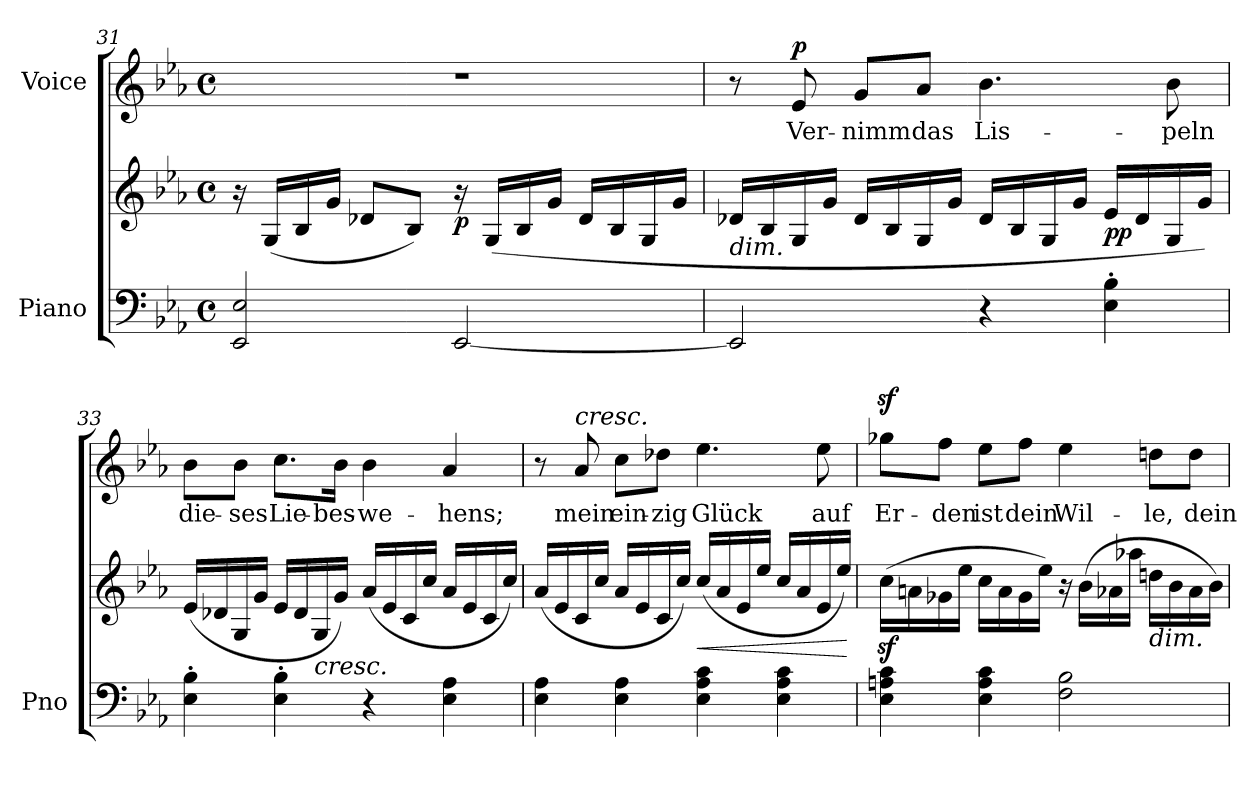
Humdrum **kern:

**kern	**kern	**dynam	**kern	**text	**dynam
*part2	*part2	*part2	*part1	*part1	*part1
*staff3	*staff2	*staff2/3	*staff1	*staff1	*staff1
*I"Piano	*	*	*I"Voice	*	*
*I'Pno	*	*	*	*	*
*clefF4	*clefG2	*	*clefG2	*	*
*k[b-e-a-]	*k[b-e-a-]	*	*k[b-e-a-]	*	*
*M4/4	*M4/4	*	*M4/4	*	*
*met(c)	*met(c)	*	*met(c)	*	*
=31	=31	=31	=31	=31	=31
2EE-/ 2E-/	16r	.	1r	.	.
.	(16G/LL	.	.	.	.
.	16B-/	.	.	.	.
.	16g/JJ	.	.	.	.
.	8d-X/L	.	.	.	.
.	8B-/J)	.	.	.	.
!	!	!LO:DY:b	!	!	!
[2EE-/	16r	p	.	.	.
.	(<16G/LL	.	.	.	.
.	16B-/	.	.	.	.
.	16g/JJ	.	.	.	.
.	16d-/LL	.	.	.	.
.	16B-/	.	.	.	.
.	16G/	.	.	.	.
.	16g/JJ	.	.	.	.
=32	=32	=32	=32	=32	=32
!	!LO:TX:b:i:t=dim.	!	!	!	!
2EE-/]	16d-X/LL	.	8r	.	.
.	16B-/	.	.	.	.
!	!	!	!	!	!LO:DY:a
.	16G/	.	8e-/	Ver-	p
.	16g/JJ	.	.	.	.
.	16d-/LL	.	8g/L	-nimm	.
.	16B-/	.	.	.	.
.	16G/	.	8a-/J	das	.
.	16g/JJ	.	.	.	.
4r	16d-/LL	.	4.b-\	Lis-	.
.	16B-/	.	.	.	.
.	16G/	.	.	.	.
.	16g/JJ	.	.	.	.
!	!	!LO:DY:b	!	!	!
4E-\'< 4B-\'<	16e-/LL	pp	.	.	.
.	16d-/	.	.	.	.
.	16G/	.	8b-\	-peln	.
.	16g/JJ)	.	.	.	.
=33	=33	=33	=33	=33	=33
4E-\'< 4B-\'<	(16e-/LL	.	8b-\L	die-	.
.	16d-X/	.	.	.	.
.	16G/	.	8b-\J	-ses	.
.	16g/JJ	.	.	.	.
4E-\'< 4B-\'<	16e-/LL	.	8.cc\L	Lie-	.
.	16d-/	.	.	.	.
!	!LO:TX:b:i:t=cresc.	!	!	!	!
.	16G/	.	.	.	.
.	16g/JJ)	.	16b-\Jk	-bes-	.
4r	(16a-/LL	.	4b-\	-we-	.
.	16e-/	.	.	.	.
.	16c/	.	.	.	.
.	16cc/JJ	.	.	.	.
4E-\ 4A-\	16a-/LL	.	4a-/	-hens;	.
.	16e-/	.	.	.	.
.	16c/	.	.	.	.
.	16cc/JJ)	.	.	.	.
=34	=34	=34	=34	=34	=34
4E-\ 4A-\	(16a-/LL	.	8r	.	.
.	16e-/	.	.	.	.
!	!	!	!LO:TX:a:i:t=cresc.	!	!
.	16c/	.	8a-/	mein	.
.	16cc/JJ	.	.	.	.
4E-\ 4A-\	16a-/LL	.	8cc\L	ein-	.
.	16e-/	.	.	.	.
.	16c/	.	8dd-X\J	-zig	.
.	16cc/JJ)	.	.	.	.
!	!	!LO:HP:b	!	!	!
4E-\ 4A-\ 4c\	(16cc/LL	<	4.ee-\	Glück	.
.	16a-/	.	.	.	.
.	16e-/	.	.	.	.
.	16ee-/JJ	.	.	.	.
4E-\ 4A-\ 4c\	16cc/LL	.	.	.	.
.	16a-/	.	.	.	.
.	16e-/	.	8ee-\	auf	.
.	16ee-/JJ)	.	.	.	.
.	.	[	.	.	.
=35	=35	=35	=35	=35	=35
4E-\ 4An\ 4c\	(16ccz<\LL	.	8gg-Xz>\L	Er-	.
.	16an\	.	.	.	.
.	16g-X\	.	8ff\J	-den	.
.	16ee-\JJ	.	.	.	.
4E-\ 4A\ 4c\	16cc\LL	.	8ee-\L	ist	.
.	16a\	.	.	.	.
.	16g-\	.	8ff\J	dein	.
.	16ee-\JJ)	.	.	.	.
2F\ 2B-\	16r	.	4ee-\	Wil-	.
.	(16b-\LL	.	.	.	.
.	16a-X\	.	.	.	.
.	16aa-X\JJ	.	.	.	.
!	!LO:TX:b:i:t=dim.	!	!	!	!
.	16ddn\LL	.	8ddn\L	-le,	.
.	16b-\	.	.	.	.
.	16a-\	.	8dd\J	dein	.
.	16b-\JJ)	.	.	.	.
=	=	=	=	=	=
*-	*-	*-	*-	*-	*-
